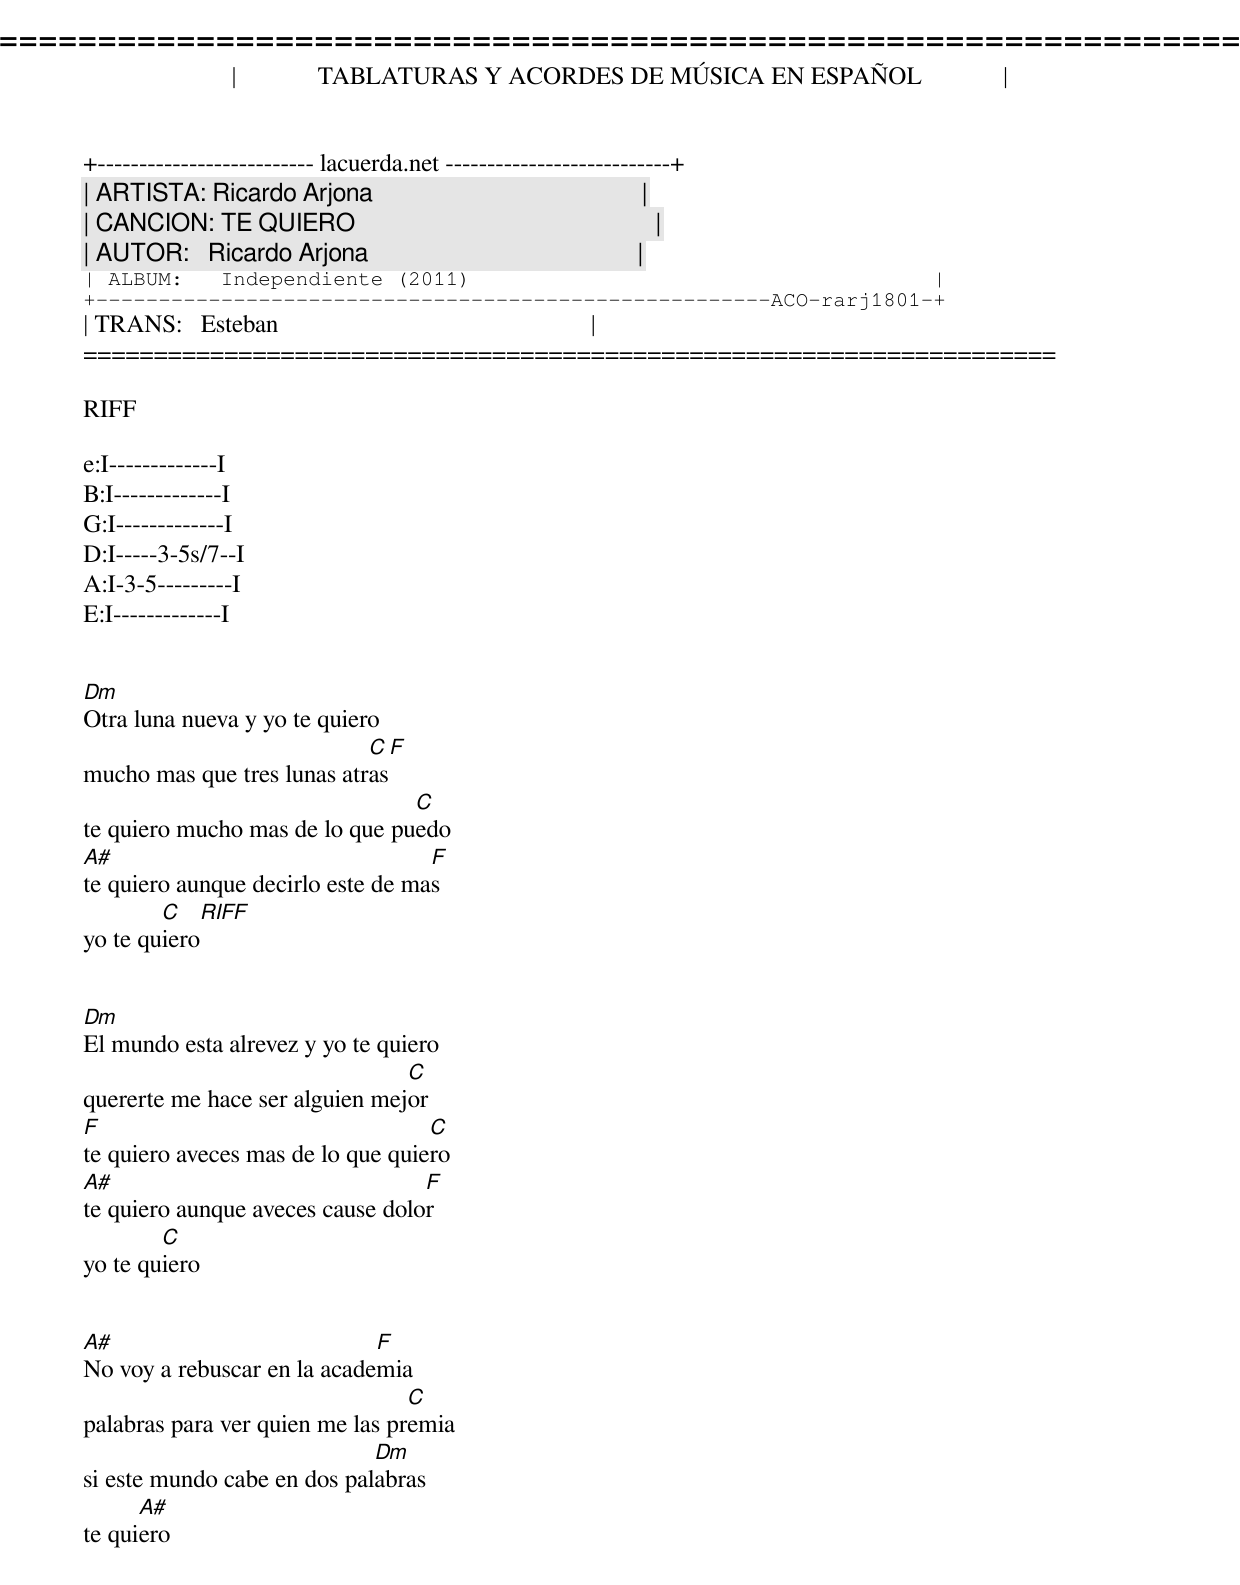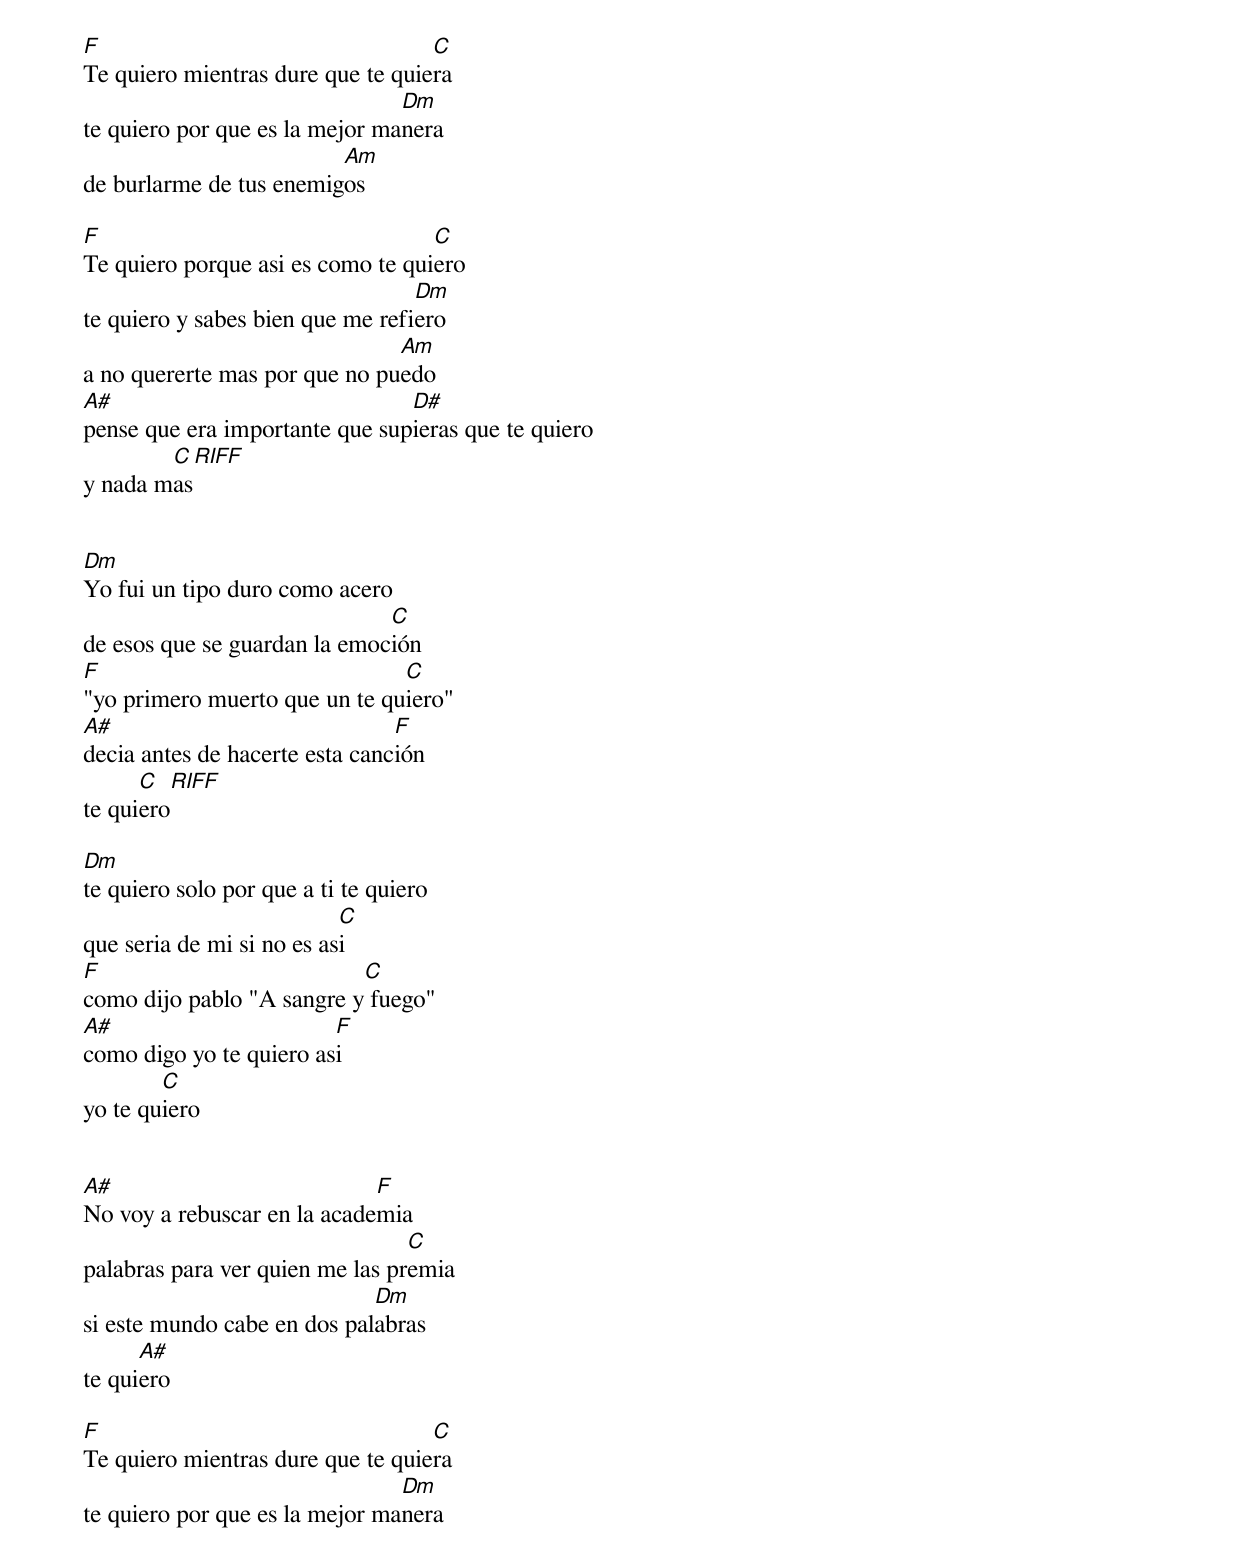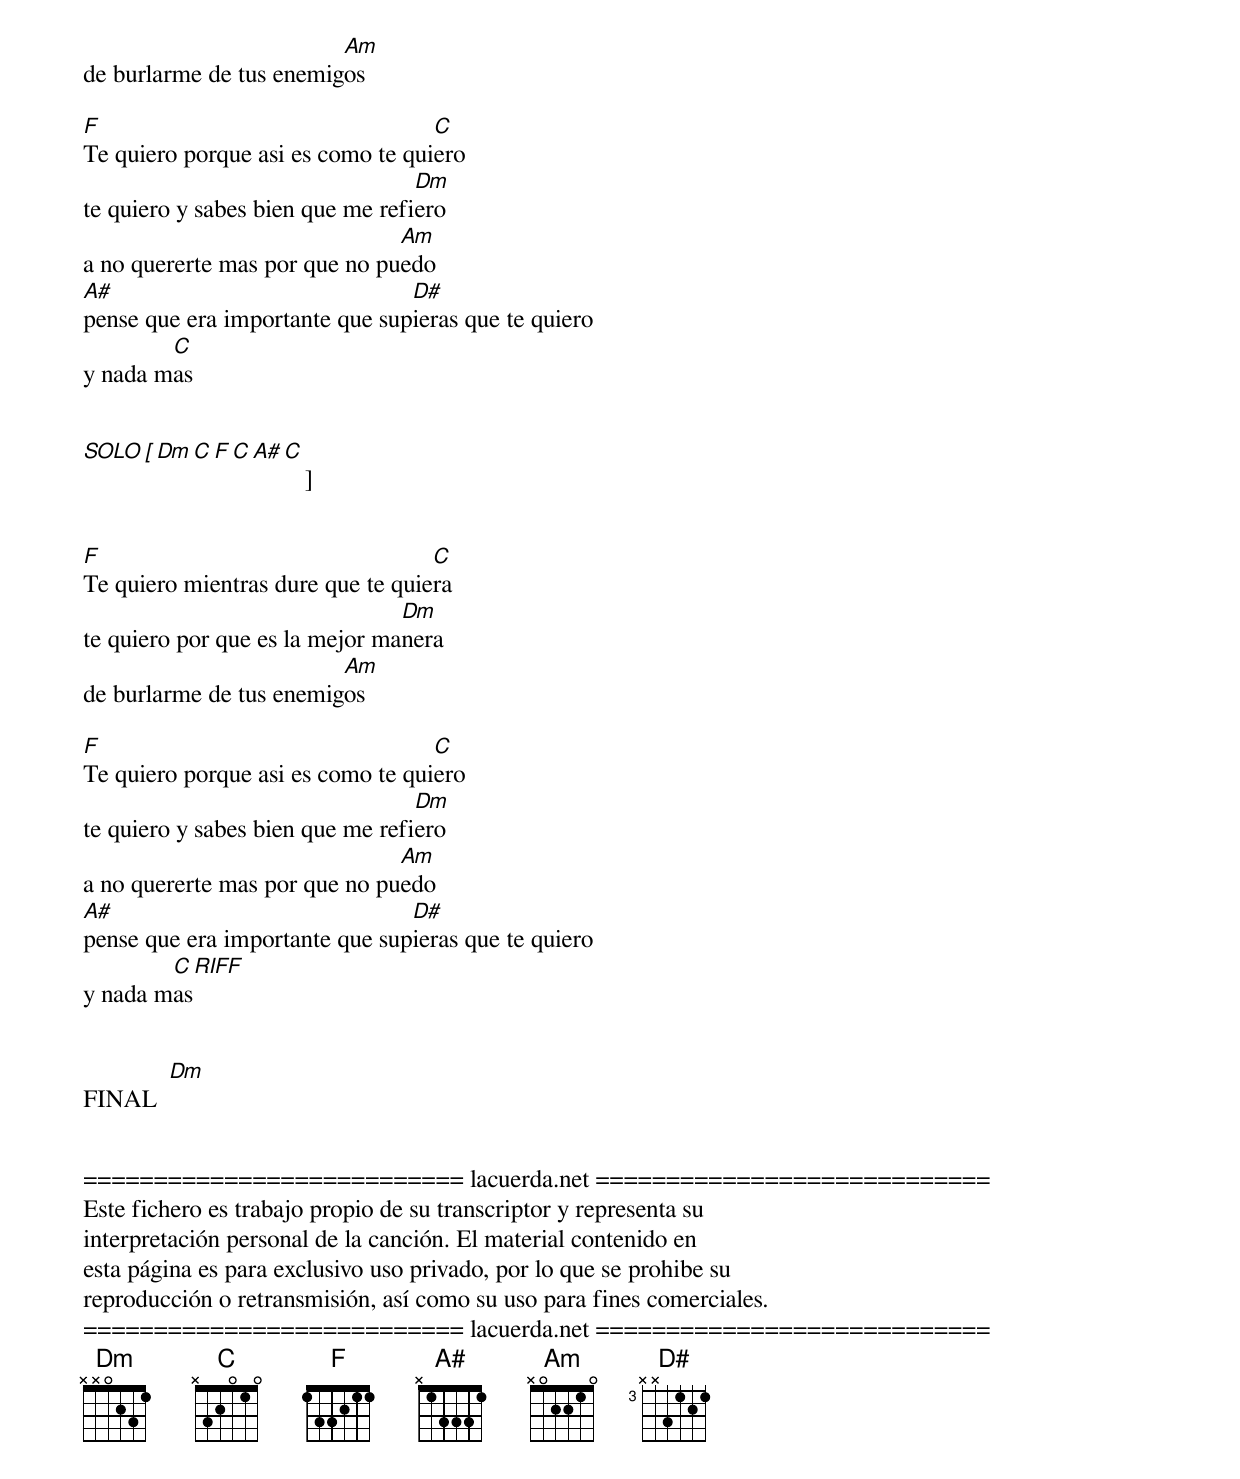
=====================================================================
|             TABLATURAS Y ACORDES DE MÚSICA EN ESPAÑOL             |
+-------------------------- lacuerda.net ---------------------------+
| ARTISTA: Ricardo Arjona                                           |
| CANCION: TE QUIERO                                                |
| AUTOR:   Ricardo Arjona                                           |
| ALBUM:   Independiente (2011)                                     |
+------------------------------------------------------ACO-rarj1801-+
| TRANS:   Esteban                                                  |
=====================================================================

RIFF

e:I-------------I
B:I-------------I
G:I-------------I
D:I-----3-5s/7--I
A:I-3-5---------I
E:I-------------I


Dm
Otra luna nueva y yo te quiero
                            C   F
mucho mas que tres lunas atras
                                C
te quiero mucho mas de lo que puedo
A#                                 F
te quiero aunque decirlo este de mas
        C     RIFF
yo te quiero


Dm
El mundo esta alrevez y yo te quiero
                                C
quererte me hace ser alguien mejor
F                                  C
te quiero aveces mas de lo que quiero
A#                                F
te quiero aunque aveces cause dolor
        C
yo te quiero


A#                           F
No voy a rebuscar en la academia
                                 C
palabras para ver quien me las premia
                             Dm
si este mundo cabe en dos palabras
      A#
te quiero


F                                  C
Te quiero mientras dure que te quiera
                                Dm
te quiero por que es la mejor manera
                         Am
de burlarme de tus enemigos

F                                  C
Te quiero porque asi es como te quiero
                                  Dm
te quiero y sabes bien que me refiero
                               Am
a no quererte mas por que no puedo
A#                              D#
pense que era importante que supieras que te quiero
        C  RIFF
y nada mas


Dm
Yo fui un tipo duro como acero
                              C
de esos que se guardan la emoción
F                              C
"yo primero muerto que un te quiero"
A#                              F
decia antes de hacerte esta canción
      C  RIFF
te quiero

Dm
te quiero solo por que a ti te quiero
                           C
que seria de mi si no es asi
F                          C
como dijo pablo "A sangre y fuego"
A#                       F
como digo yo te quiero asi
        C
yo te quiero


A#                           F
No voy a rebuscar en la academia
                                 C
palabras para ver quien me las premia
                             Dm
si este mundo cabe en dos palabras
      A#
te quiero

F                                  C
Te quiero mientras dure que te quiera
                                Dm
te quiero por que es la mejor manera
                         Am
de burlarme de tus enemigos

F                                  C
Te quiero porque asi es como te quiero
                                  Dm
te quiero y sabes bien que me refiero
                               Am
a no quererte mas por que no puedo
A#                              D#
pense que era importante que supieras que te quiero
        C
y nada mas


SOLO [ Dm      C  F  C  A# C ]


F                                  C
Te quiero mientras dure que te quiera
                                Dm
te quiero por que es la mejor manera
                         Am
de burlarme de tus enemigos

F                                  C
Te quiero porque asi es como te quiero
                                  Dm
te quiero y sabes bien que me refiero
                               Am
a no quererte mas por que no puedo
A#                              D#
pense que era importante que supieras que te quiero
        C   RIFF
y nada mas


FINAL [ Dm ]


=========================== lacuerda.net ============================
Este fichero es trabajo propio de su transcriptor y representa su
interpretación personal de la canción. El material contenido en
esta página es para exclusivo uso privado, por lo que se prohibe su
reproducción o retransmisión, así como su uso para fines comerciales.
=========================== lacuerda.net ============================
